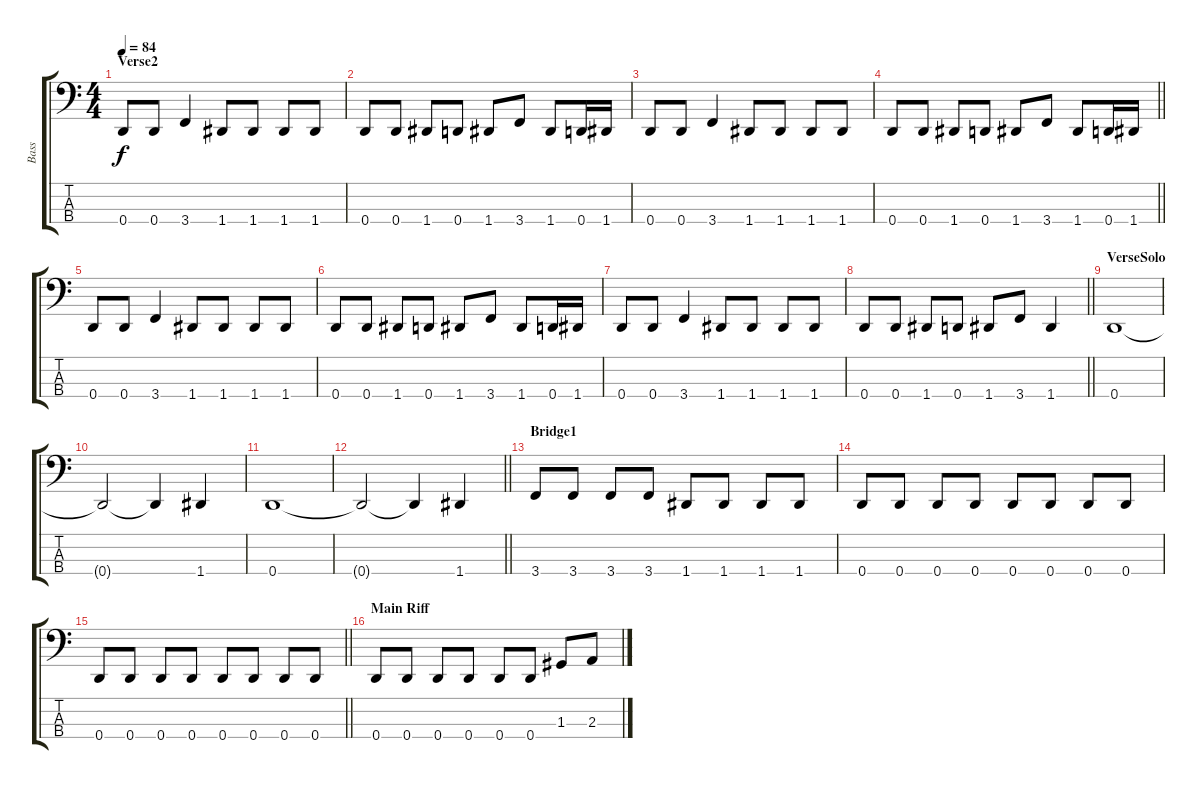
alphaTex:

\track ("Bass" "Bass") {instrument electricbassfinger}
\staff {score tabs}
\tuning (F2 C2 G1 D1) {hide}
\ts (4 4)
\section ("" "Verse2")
\tempo 84
\clef f4
\ks c
0.4.8{dy f} 0.4.8 3.4.4 1.4.8 1.4.8 1.4.8 1.4.8 |
0.4.8 0.4.8 1.4.8 0.4.8 1.4.8 3.4.8 1.4.8 0.4.16 1.4.16 |
0.4.8 0.4.8 3.4.4 1.4.8 1.4.8 1.4.8 1.4.8 |
\barLineRight lightlight
0.4.8 0.4.8 1.4.8 0.4.8 1.4.8 3.4.8 1.4.8 0.4.16 1.4.16 |
0.4.8 0.4.8 3.4.4 1.4.8 1.4.8 1.4.8 1.4.8 |
0.4.8 0.4.8 1.4.8 0.4.8 1.4.8 3.4.8 1.4.8 0.4.16 1.4.16 |
0.4.8 0.4.8 3.4.4 1.4.8 1.4.8 1.4.8 1.4.8 |
\barLineRight lightlight
0.4.8 0.4.8 1.4.8 0.4.8 1.4.8 3.4.8 1.4.4 |
\section ("" "VerseSolo")
0.4.1 |
0.4{t}.2 0.4{t}.4 1.4.4 |
0.4.1 |
\barLineRight lightlight
0.4{t}.2 0.4{t}.4 1.4.4 |
\section ("" "Bridge1")
3.4.8 3.4.8 3.4.8 3.4.8 1.4.8 1.4.8 1.4.8 1.4.8 |
0.4.8 0.4.8 0.4.8 0.4.8 0.4.8 0.4.8 0.4.8 0.4.8 |
\barLineRight lightlight
0.4.8 0.4.8 0.4.8 0.4.8 0.4.8 0.4.8 0.4.8 0.4.8 |
\section ("" "Main Riff")
0.4.8 0.4.8 0.4.8 0.4.8 0.4.8 0.4.8 1.3.8 2.3.8
